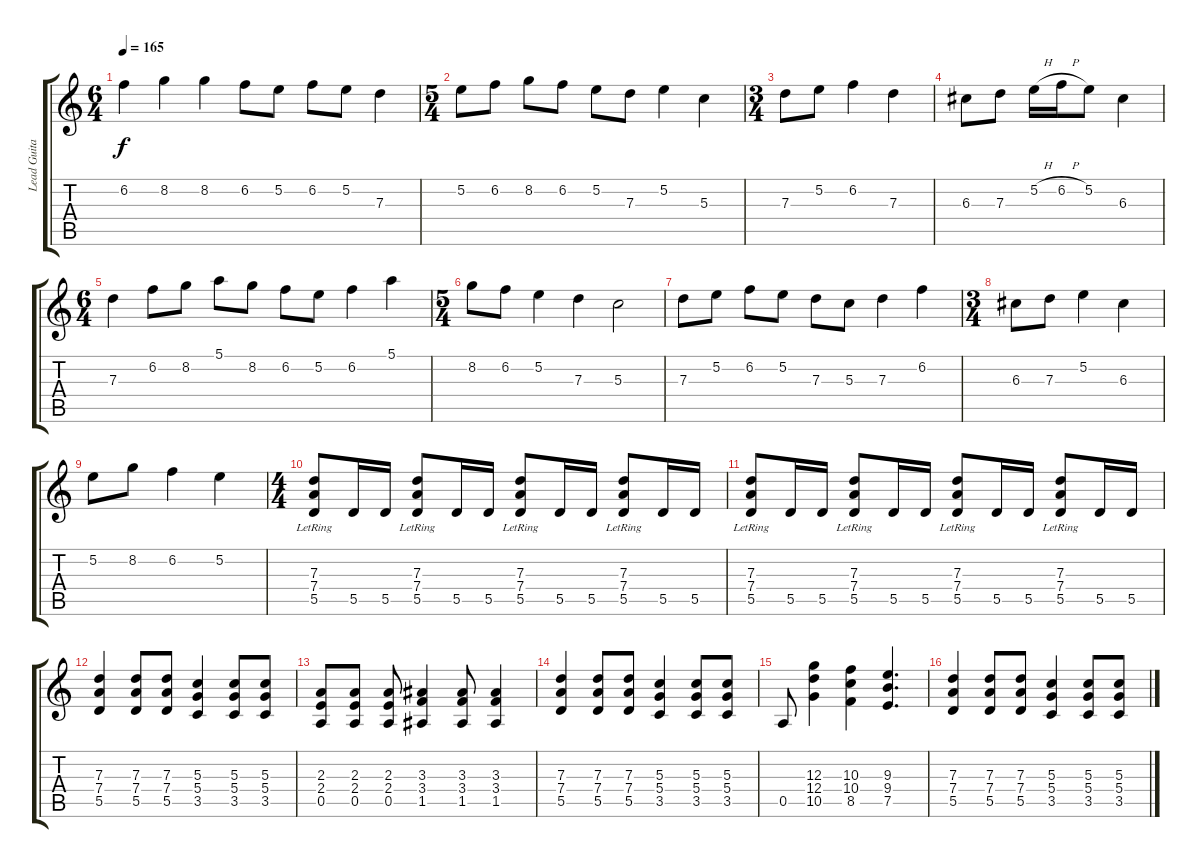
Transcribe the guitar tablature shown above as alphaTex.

\track ("Lead Guitar" "Lead Guita") {instrument overdrivenguitar}
\staff {score tabs}
\tuning (E4 B3 G3 D3 A2 E2) {hide}
\ts (6 4)
\tempo 165
\clef g2
\ks c
6.2.4{dy f} 8.2.4 8.2.4 6.2.8 5.2.8 6.2.8 5.2.8 7.3.4 |
\ts (5 4)
5.2.8 6.2.8 8.2.8 6.2.8 5.2.8 7.3.8 5.2.4 5.3.4 |
\ts (3 4)
7.3.8 5.2.8 6.2.4 7.3.4 |
6.3.8 7.3.8 5.2{h}.16 6.2{h}.16 5.2.8 6.3.4 |
\ts (6 4)
7.3.4 6.2.8 8.2.8 5.1.8 8.2.8 6.2.8 5.2.8 6.2.4 5.1.4 |
\ts (5 4)
8.2.8 6.2.8 5.2.4 7.3.4 5.3.2 |
7.3.8 5.2.8 6.2.8 5.2.8 7.3.8 5.3.8 7.3.4 6.2.4 |
\ts (3 4)
6.3.8 7.3.8 5.2.4 6.3.4 |
5.2.8 8.2.8 6.2.4 5.2.4 |
\ts (4 4)
(7.3{lr} 7.4{lr} 5.5).8 5.5.16 5.5.16 (7.3{lr} 7.4{lr} 5.5).8 5.5.16 5.5.16 (7.3{lr} 7.4{lr} 5.5).8 5.5.16 5.5.16 (7.3{lr} 7.4{lr} 5.5).8 5.5.16 5.5.16 |
(7.3{lr} 7.4{lr} 5.5).8 5.5.16 5.5.16 (7.3{lr} 7.4{lr} 5.5).8 5.5.16 5.5.16 (7.3{lr} 7.4{lr} 5.5).8 5.5.16 5.5.16 (7.3{lr} 7.4{lr} 5.5).8 5.5.16 5.5.16 |
(7.3 7.4 5.5).4 (7.3 7.4 5.5).8 (7.3 7.4 5.5).8 (5.3 5.4 3.5).4 (5.3 5.4 3.5).8 (5.3 5.4 3.5).8 |
(2.3 2.4 0.5).8 (2.3 2.4 0.5).8 (2.3 2.4 0.5).8 (3.3 3.4 1.5).4 (3.3 3.4 1.5).8 (3.3 3.4 1.5).4 |
(7.3 7.4 5.5).4 (7.3 7.4 5.5).8 (7.3 7.4 5.5).8 (5.3 5.4 3.5).4 (5.3 5.4 3.5).8 (5.3 5.4 3.5).8 |
0.5.8 (12.3 12.4 10.5).4 (10.3 10.4 8.5).4 (9.3 9.4 7.5).4{d} |
(7.3 7.4 5.5).4 (7.3 7.4 5.5).8 (7.3 7.4 5.5).8 (5.3 5.4 3.5).4 (5.3 5.4 3.5).8 (5.3 5.4 3.5).8
